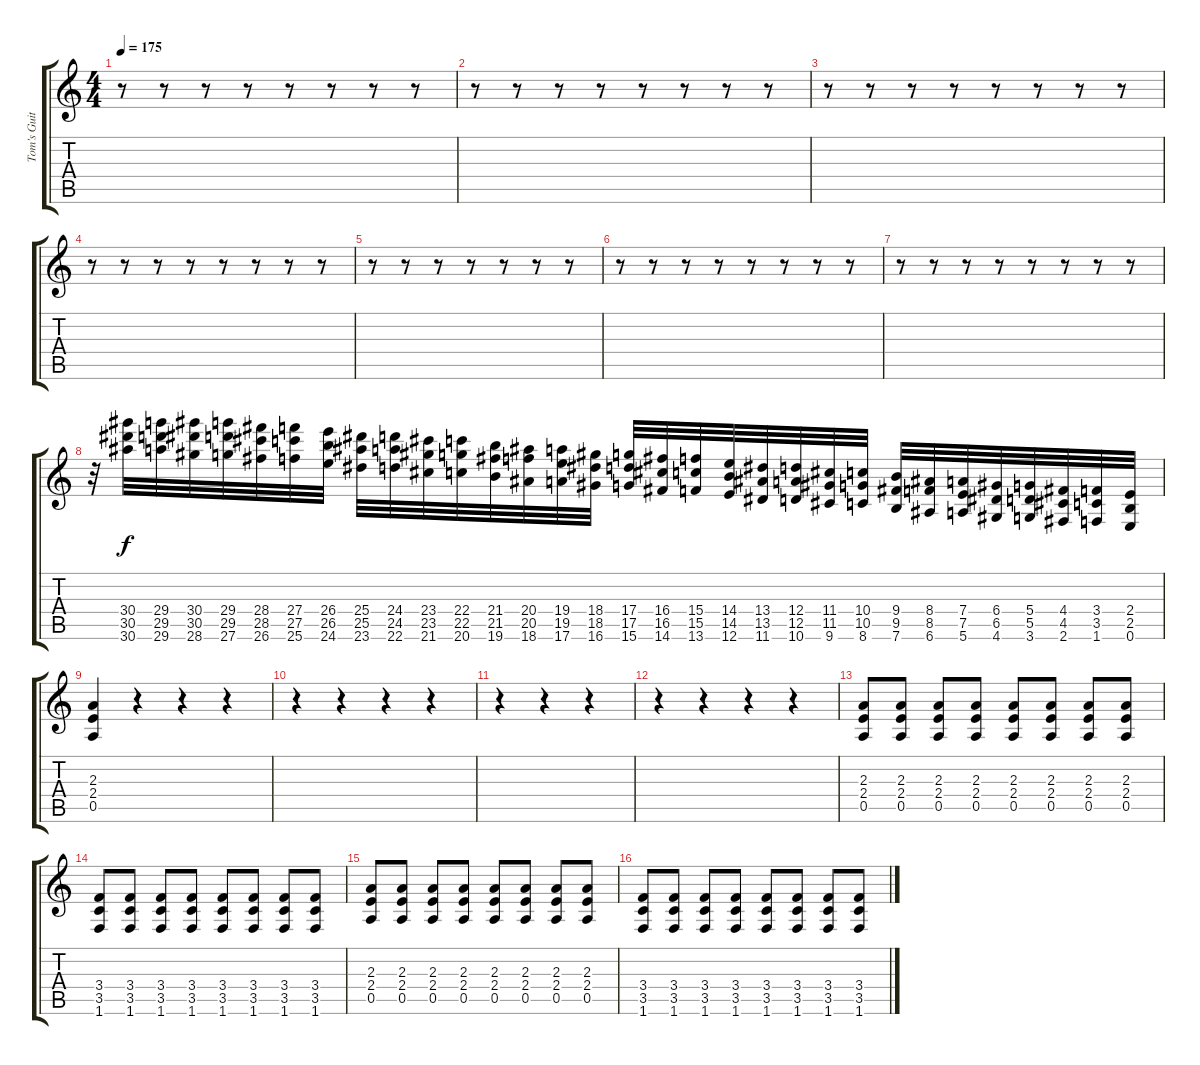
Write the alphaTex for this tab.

\track ("Tom's Guitar" "Tom's Guit") {instrument distortionguitar}
\staff {score tabs}
\tuning (E4 B3 G3 D3 A2 E2) {hide}
\ts (4 4)
\tempo 175
\clef g2
\ks c
r.8{dy f} r.8 r.8 r.8 r.8 r.8 r.8 r.8 |
r.8 r.8 r.8 r.8 r.8 r.8 r.8 r.8 |
r.8 r.8 r.8 r.8 r.8 r.8 r.8 r.8 |
r.8 r.8 r.8 r.8 r.8 r.8 r.8 r.8 |
r.8 r.8 r.8 r.8 r.8 r.8 r.8 |
r.8 r.8 r.8 r.8 r.8 r.8 r.8 r.8 |
r.8 r.8 r.8 r.8 r.8 r.8 r.8 r.8 |
r.32 (30.4 30.5 30.6).32{volume 13} (29.4 29.5 29.6).32 (30.4 30.5 28.6).32 (29.4 29.5 27.6).32 (28.4 28.5 26.6).32 (27.4 27.5 25.6).32 (26.4 26.5 24.6).32 (25.4 25.5 23.6).32 (24.4 24.5 22.6).32 (23.4 23.5 21.6).32 (22.4 22.5 20.6).32 (21.4 21.5 19.6).32 (20.4 20.5 18.6).32 (19.4 19.5 17.6).32 (18.4 18.5 16.6).32 (17.4 17.5 15.6).32 (16.4 16.5 14.6).32 (15.4 15.5 13.6).32 (14.4 14.5 12.6).32 (13.4 13.5 11.6).32 (12.4 12.5 10.6).32 (11.4 11.5 9.6).32 (10.4 10.5 8.6).32 (9.4 9.5 7.6).32 (8.4 8.5 6.6).32 (7.4 7.5 5.6).32 (6.4 6.5 4.6).32 (5.4 5.5 3.6).32 (4.4 4.5 2.6).32 (3.4 3.5 1.6).32 (2.4 2.5 0.6).32 |
(2.3 2.4 0.5).4 r.4 r.4 r.4 |
r.4 r.4 r.4 r.4 |
r.4 r.4 r.4 |
r.4 r.4 r.4 r.4 |
(2.3 2.4 0.5).8 (2.3 2.4 0.5).8 (2.3 2.4 0.5).8 (2.3 2.4 0.5).8 (2.3 2.4 0.5).8 (2.3 2.4 0.5).8 (2.3 2.4 0.5).8 (2.3 2.4 0.5).8 |
(3.4 3.5 1.6).8 (3.4 3.5 1.6).8 (3.4 3.5 1.6).8 (3.4 3.5 1.6).8 (3.4 3.5 1.6).8 (3.4 3.5 1.6).8 (3.4 3.5 1.6).8 (3.4 3.5 1.6).8 |
(2.3 2.4 0.5).8 (2.3 2.4 0.5).8 (2.3 2.4 0.5).8 (2.3 2.4 0.5).8 (2.3 2.4 0.5).8 (2.3 2.4 0.5).8 (2.3 2.4 0.5).8 (2.3 2.4 0.5).8 |
(3.4 3.5 1.6).8 (3.4 3.5 1.6).8 (3.4 3.5 1.6).8 (3.4 3.5 1.6).8 (3.4 3.5 1.6).8 (3.4 3.5 1.6).8 (3.4 3.5 1.6).8 (3.4 3.5 1.6).8
